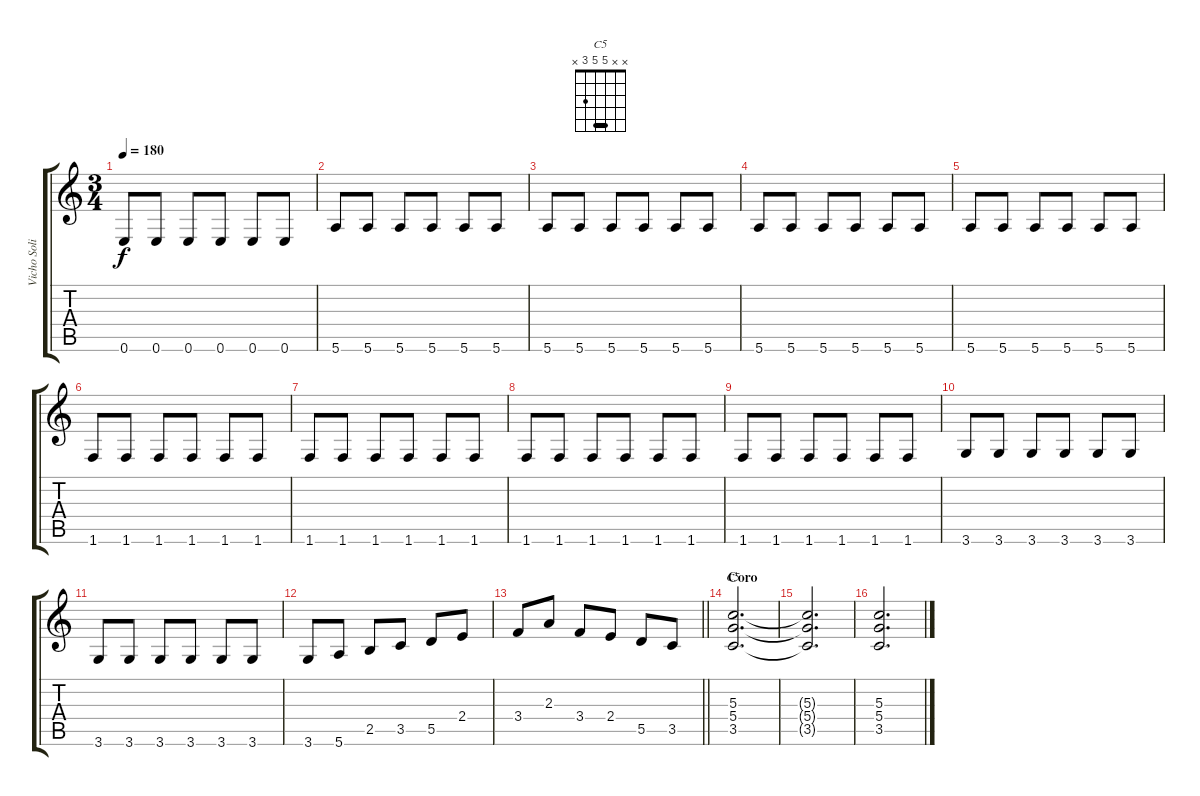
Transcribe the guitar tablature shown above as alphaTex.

\track ("Vicho Solis" "Vicho Soli") {instrument distortionguitar}
\staff {score tabs}
\tuning (E4 B3 G3 D3 A2 E2) {hide}
\chord ("C5" x x 5 5 3 x) {barre 5}
\ts (3 4)
\tempo 180
\clef g2
\ks c
0.6.8{dy f} 0.6.8 0.6.8 0.6.8 0.6.8 0.6.8 |
5.6.8 5.6.8 5.6.8 5.6.8 5.6.8 5.6.8 |
5.6.8 5.6.8 5.6.8 5.6.8 5.6.8 5.6.8 |
5.6.8 5.6.8 5.6.8 5.6.8 5.6.8 5.6.8 |
5.6.8 5.6.8 5.6.8 5.6.8 5.6.8 5.6.8 |
1.6.8 1.6.8 1.6.8 1.6.8 1.6.8 1.6.8 |
1.6.8 1.6.8 1.6.8 1.6.8 1.6.8 1.6.8 |
1.6.8 1.6.8 1.6.8 1.6.8 1.6.8 1.6.8 |
1.6.8 1.6.8 1.6.8 1.6.8 1.6.8 1.6.8 |
3.6.8 3.6.8 3.6.8 3.6.8 3.6.8 3.6.8 |
3.6.8 3.6.8 3.6.8 3.6.8 3.6.8 3.6.8 |
3.6.8 5.6.8 2.5.8 3.5.8 5.5.8 2.4.8 |
\barLineRight lightlight
3.4.8 2.3.8 3.4.8 2.4.8 5.5.8 3.5.8 |
\section ("" "Coro")
(5.3 5.4 3.5).2{d ch "C5"} |
(5.3{t} 5.4{t} 3.5{t}).2{d} |
(5.3 5.4 3.5).2{d}
